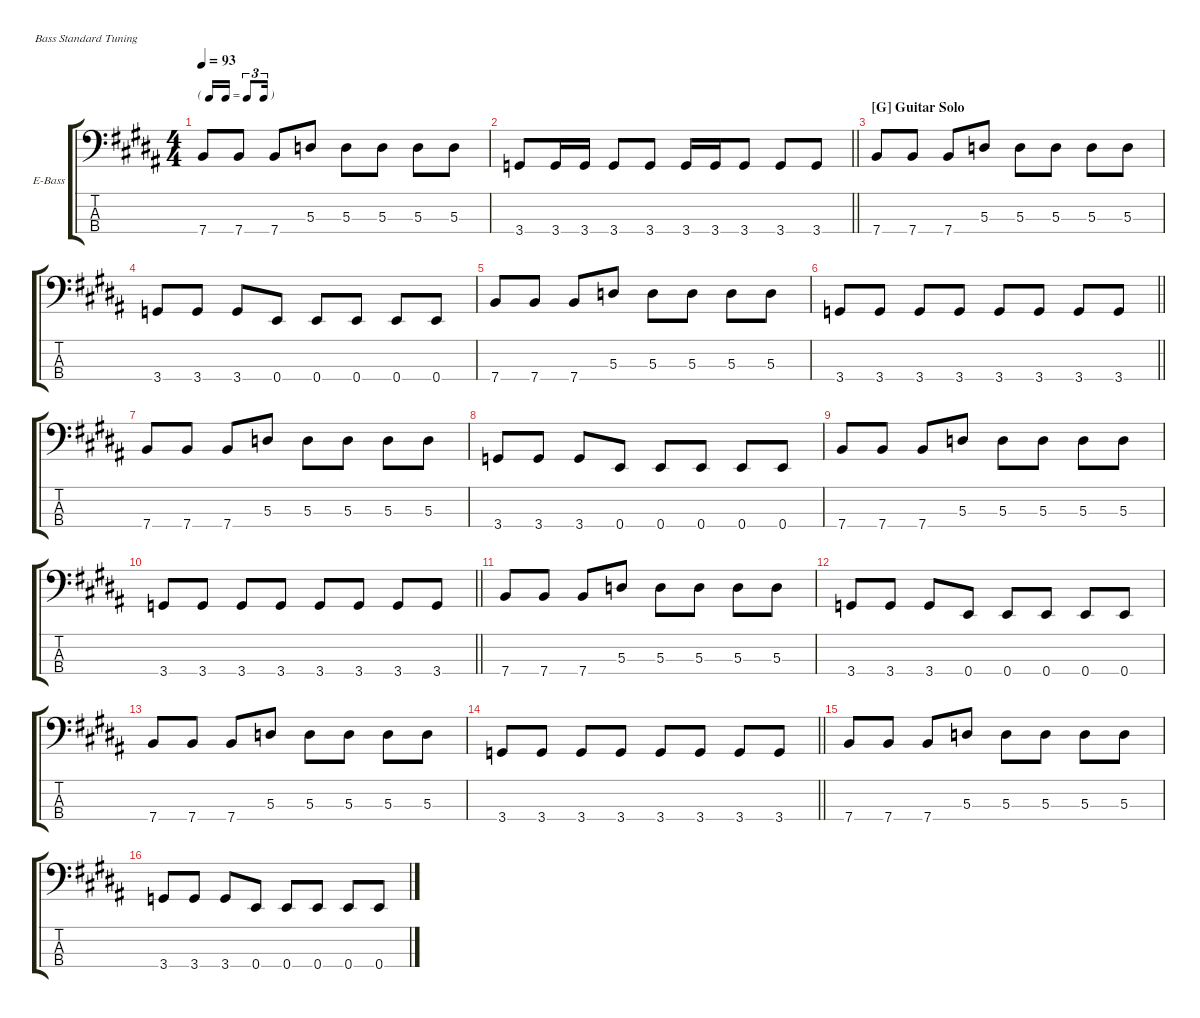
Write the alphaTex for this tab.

\hideDynamics
\bracketExtendMode groupsimilarinstruments
\firstSystemTrackNameOrientation horizontal
\otherSystemsTrackNameOrientation horizontal
\track ("Bass" "E-Bass") {multiBarRest instrument electricbasspick}
\staff {score tabs}
\tuning (G2 D2 A1 E1)
\ts (4 4)
\tf triplet16th
\tempo 93
\clef f4
\ks b
7.4{acc forcenatural}.8{dy f} 7.4{acc forcenatural}.8 7.4{acc forcenatural}.8 5.3{acc forcenatural}.8 5.3{acc forcenatural}.8 5.3{acc forcenatural}.8 5.3{acc forcenatural}.8 5.3{acc forcenatural}.8 |
\barLineRight lightlight
3.4{acc forcenatural}.8 3.4{acc forcenatural}.16 3.4{acc forcenatural}.16 3.4{acc forcenatural}.8 3.4{acc forcenatural}.8 3.4{acc forcenatural}.16 3.4{acc forcenatural}.16 3.4{acc forcenatural}.8 3.4{acc forcenatural}.8 3.4{acc forcenatural}.8 |
\section ("G" "Guitar Solo")
7.4{acc forcenatural}.8 7.4{acc forcenatural}.8 7.4{acc forcenatural}.8 5.3{acc forcenatural}.8 5.3{acc forcenatural}.8 5.3{acc forcenatural}.8 5.3{acc forcenatural}.8 5.3{acc forcenatural}.8 |
3.4{acc forcenatural}.8 3.4{acc forcenatural}.8 3.4{acc forcenatural}.8 0.4{acc forcenatural}.8 0.4{acc forcenatural}.8 0.4{acc forcenatural}.8 0.4{acc forcenatural}.8 0.4{acc forcenatural}.8 |
7.4{acc forcenatural}.8 7.4{acc forcenatural}.8 7.4{acc forcenatural}.8 5.3{acc forcenatural}.8 5.3{acc forcenatural}.8 5.3{acc forcenatural}.8 5.3{acc forcenatural}.8 5.3{acc forcenatural}.8 |
\barLineRight lightlight
3.4{acc forcenatural}.8 3.4{acc forcenatural}.8 3.4{acc forcenatural}.8 3.4{acc forcenatural}.8 3.4{acc forcenatural}.8 3.4{acc forcenatural}.8 3.4{acc forcenatural}.8 3.4{acc forcenatural}.8 |
7.4{acc forcenatural}.8 7.4{acc forcenatural}.8 7.4{acc forcenatural}.8 5.3{acc forcenatural}.8 5.3{acc forcenatural}.8 5.3{acc forcenatural}.8 5.3{acc forcenatural}.8 5.3{acc forcenatural}.8 |
3.4{acc forcenatural}.8 3.4{acc forcenatural}.8 3.4{acc forcenatural}.8 0.4{acc forcenatural}.8 0.4{acc forcenatural}.8 0.4{acc forcenatural}.8 0.4{acc forcenatural}.8 0.4{acc forcenatural}.8 |
7.4{acc forcenatural}.8 7.4{acc forcenatural}.8 7.4{acc forcenatural}.8 5.3{acc forcenatural}.8 5.3{acc forcenatural}.8 5.3{acc forcenatural}.8 5.3{acc forcenatural}.8 5.3{acc forcenatural}.8 |
\barLineRight lightlight
3.4{acc forcenatural}.8 3.4{acc forcenatural}.8 3.4{acc forcenatural}.8 3.4{acc forcenatural}.8 3.4{acc forcenatural}.8 3.4{acc forcenatural}.8 3.4{acc forcenatural}.8 3.4{acc forcenatural}.8 |
7.4{acc forcenatural}.8 7.4{acc forcenatural}.8 7.4{acc forcenatural}.8 5.3{acc forcenatural}.8 5.3{acc forcenatural}.8 5.3{acc forcenatural}.8 5.3{acc forcenatural}.8 5.3{acc forcenatural}.8 |
3.4{acc forcenatural}.8 3.4{acc forcenatural}.8 3.4{acc forcenatural}.8 0.4{acc forcenatural}.8 0.4{acc forcenatural}.8 0.4{acc forcenatural}.8 0.4{acc forcenatural}.8 0.4{acc forcenatural}.8 |
7.4{acc forcenatural}.8 7.4{acc forcenatural}.8 7.4{acc forcenatural}.8 5.3{acc forcenatural}.8 5.3{acc forcenatural}.8 5.3{acc forcenatural}.8 5.3{acc forcenatural}.8 5.3{acc forcenatural}.8 |
\barLineRight lightlight
3.4{acc forcenatural}.8 3.4{acc forcenatural}.8 3.4{acc forcenatural}.8 3.4{acc forcenatural}.8 3.4{acc forcenatural}.8 3.4{acc forcenatural}.8 3.4{acc forcenatural}.8 3.4{acc forcenatural}.8 |
7.4{acc forcenatural}.8 7.4{acc forcenatural}.8 7.4{acc forcenatural}.8 5.3{acc forcenatural}.8 5.3{acc forcenatural}.8 5.3{acc forcenatural}.8 5.3{acc forcenatural}.8 5.3{acc forcenatural}.8 |
3.4{acc forcenatural}.8 3.4{acc forcenatural}.8 3.4{acc forcenatural}.8 0.4{acc forcenatural}.8 0.4{acc forcenatural}.8 0.4{acc forcenatural}.8 0.4{acc forcenatural}.8 0.4{acc forcenatural}.8
